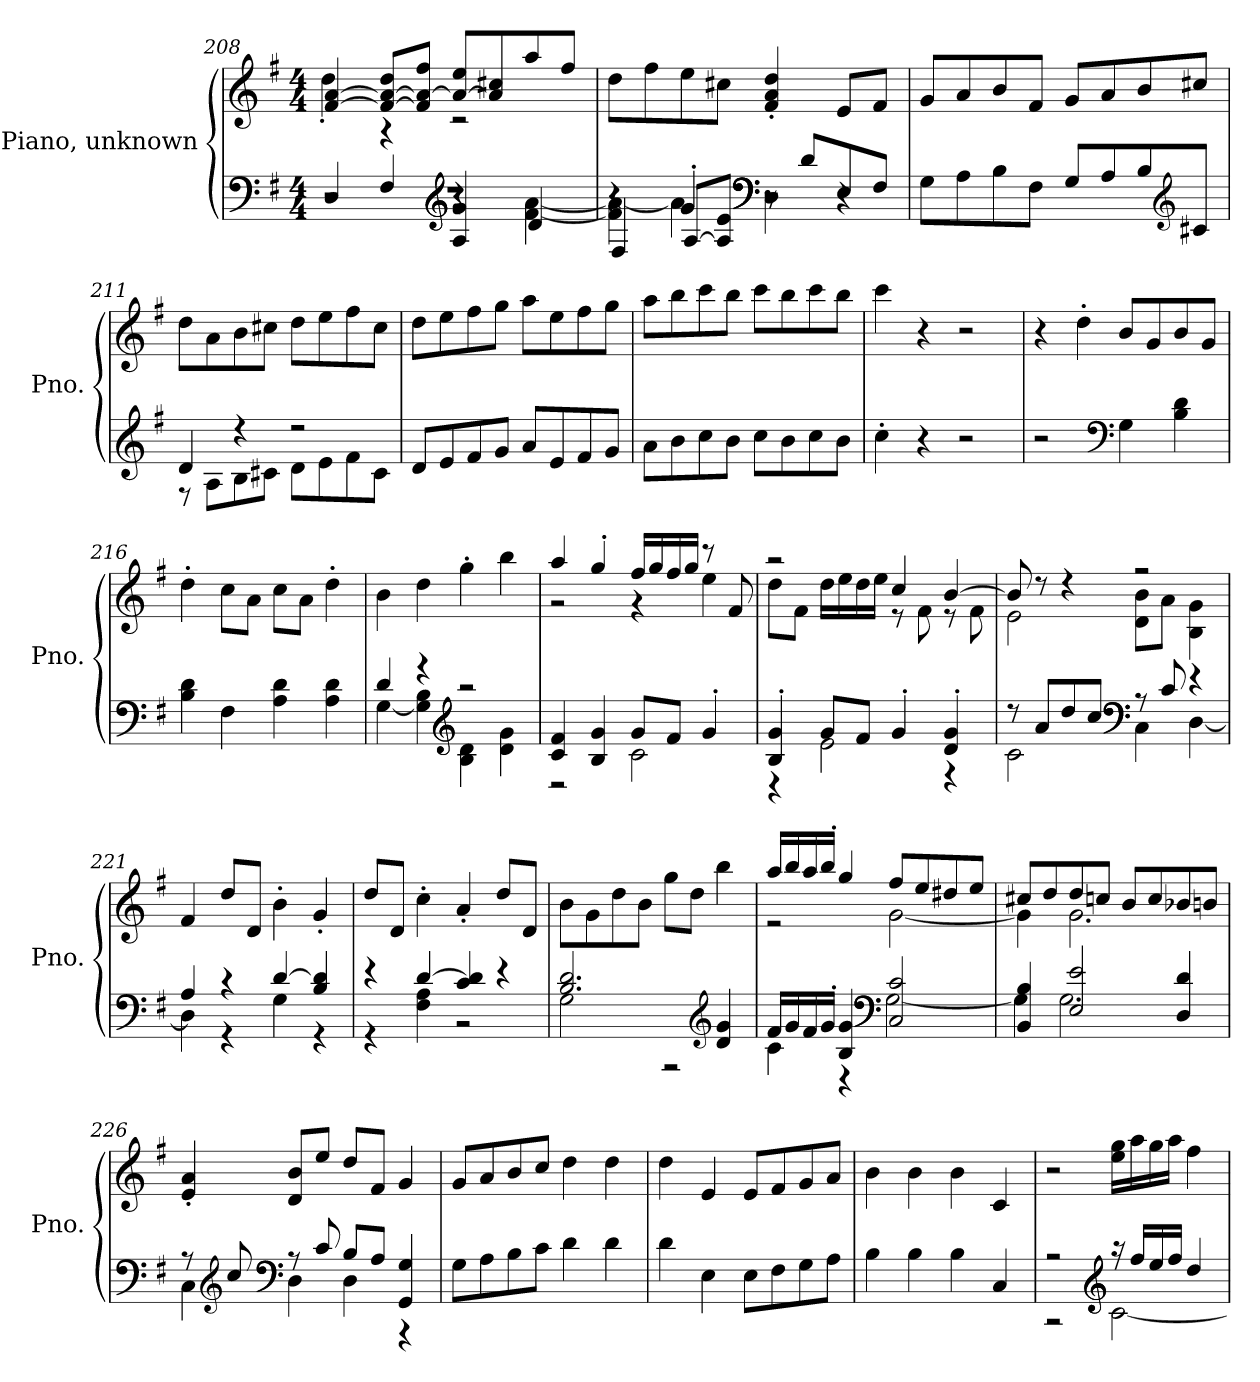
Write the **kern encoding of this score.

**kern	**kern
*part1	*part1
*staff2	*staff1
*I"Piano, unknown	*
*I'Pno.	*
*clefF4	*clefG2
*k[f#]	*k[f#]
*M4/4	*M4/4
=208	=208
*^	*^
*	*^	*	*
1r	2r	4D/	[4f#/ [4a/	4dd'\
.	.	4F#/	8f#/_ 8a/_ 8dd/L	4r
.	.	.	8f#/] 8a/_ 8ff#/J	.
*clefG2	*	*	*	*
.	4r	4A/ 4g/	8a/_ 8ee/L	2r
.	.	.	8a/] 8cc#X/	.
.	[4f#\ [4a\	4d/	8aa/	.
.	.	.	8ff#/J	.
*	*	*	*v	*v
!!LO:PB:g=z
=209	=209	=209	=209
4r	4f#\] 4a\_	4F#/	8dd\L
.	.	.	8ff#\
4g'/	4a\]	[8A/L	8ee\
.	.	8A/] 8e/J	8cc#X\J
*clefF4	*	*	*
2r	4D\	8r	4f#/' 4a/' 4dd/'
.	.	8d/L	.
.	4r	8E/	8e/L
.	.	8F#/J	8f#/J
*v	*v	*v	*
=210	=210
8G\L	8g/L
8A\	8a/
8B\	8b/
8F#\J	8f#/J
8G/L	8g/L
8A/	8a/
8B/	8b/
*clefG2	*
8c#X/J	8cc#X/J
=211	=211
*^	*
4d/	8r	8dd\L
.	8A\L	8a\
4r	8B\	8b\
.	8c#X\J	8cc#X\J
2r	8d\L	8dd\L
.	8e\	8ee\
.	8f#\	8ff#\
.	8c#\J	8cc#\J
*v	*v	*
=212	=212
8d/L	8dd\L
8e/	8ee\
8f#/	8ff#\
8g/J	8gg\J
8a/L	8aa\L
8e/	8ee\
8f#/	8ff#\
8g/J	8gg\J
!!LO:LB:g=z
=213	=213
8a\L	8aa\L
8b\	8bb\
8cc\	8ccc\
8b\J	8bb\J
8cc\L	8ccc\L
8b\	8bb\
8cc\	8ccc\
8b\J	8bb\J
=214	=214
4cc'\	4ccc\
4r	4r
2r	2r
=215	=215
2r	4r
.	4dd'\
*clefF4	*
4G\	8b/L
.	8g/
4B\ 4d\	8b/
.	8g/J
=216	=216
4B\ 4d\	4dd'\
4F#\	8cc\L
.	8a\J
4A\ 4d\	8cc\L
.	8a\J
4A\ 4d\	4dd'\
=217	=217
*^	*
4d/	[4G\	4b\
4r	4G\] 4B\	4dd\
*clefG2	*	*
2r	4B\ 4d\	4gg'\
.	4d\ 4g\	4bb\
!!LO:LB:g=z
=218	=218	=218
*	*	*^
4c/ 4f#/	2r	4aa/	2r
4B/ 4g/	.	4gg'/	.
8g/L	2c\	16ff#/LL	4r
.	.	16gg/	.
8f#/J	.	16ff#/	.
.	.	16gg/JJ	.
4g'/	.	8r	4ee\
.	.	8f#/	.
=219	=219	=219	=219
4B/' 4g/'	4r	2r	8dd\L
.	.	.	8f#\J
8g/L	2e\	.	16dd\LL
.	.	.	16ee\
8f#/J	.	.	16dd\
.	.	.	16ee\JJ
4g'/	.	4cc/	8r
.	.	.	8f#\
4d/' 4g/'	4r	[4b/	8r
.	.	.	8f#\
=220	=220	=220	=220
8r	2c\	8b/]	2e\
8a/L	.	8r	.
8dd/	.	4r	.
8cc/J	.	.	.
*clefF4	*	*	*
8r	4C\	2r	8d\ 8b\L
8c/	.	.	8a\J
4r	[4D\	.	4B\ 4g\
*	*	*v	*v
=221	=221	=221
4A/	4D\]	4f#/
4r	4r	8dd/L
.	.	8d/J
[4d/	4G\	4b'\
4B/ 4d/]	4r	4g'/
=222	=222	=222
4r	4r	8dd/L
.	.	8d/J
[4d/	4F#\ 4A\	4cc'\
4c/ 4d/]	2r	4a'/
4r	.	8dd/L
.	.	8d/J
!!LO:LB:g=z
=223	=223	=223
2.B/ 2.d/	2G\	8b\L
.	.	8g\
.	.	8dd\
.	.	8b\J
.	2r	8gg\L
.	.	8dd\J
*clefG2	*	*
4d/ 4g/	.	4bb\
=224	=224	=224
*	*	*^
16f#/LL	4c\	16aa/LL	2r
16g/	.	16bb/	.
16f#/	.	16aa/	.
16g'/JJ	.	16bb'/JJ	.
4B/ 4g/	4r	4gg/	.
*clefF4	*	*	*
2C/ 2c/	[2G\	8ff#/L	[2g\
.	.	8ee/	.
.	.	8dd#X/	.
.	.	8ee/J	.
=225	=225	=225	=225
4BB/ 4B/	4G\]	8cc#X/L	4g\]
.	.	8dd/	.
2E/ 2e/	2.G\	8dd/	2.g\
.	.	8ccn/J	.
.	.	8b/L	.
.	.	8cc/	.
4D/ 4d/	.	8b-X/	.
.	.	8bn/J	.
*	*	*v	*v
=226	=226	=226
8r	4C\	4e/' 4a/'
*clefG2	*	*
8cc/	.	.
*clefF4	*	*
8r	4D\	8d/ 8b/L
8c/	.	8ee/J
8B/L	4D\	8dd/L
8A/J	.	8f#/J
4GG/ 4G/	4r	4g/
*v	*v	*
!!LO:LB:g=z
=227	=227
8G\L	8g/L
8A\	8a/
8B\	8b/
8c\J	8cc/J
4d\	4dd\
4d\	4dd\
=228	=228
4d\	4dd\
4E\	4e/
8E\L	8e/L
8F#\	8f#/
8G\	8g/
8A\J	8a/J
=229	=229
4B\	4b\
4B\	4b\
4B\	4b\
4C/	4c/
=230	=230
*^	*
2r	2r	2r
*clefG2	*	*
16r	[2c\	16ee\ 16gg\LL
16ff#/LL	.	16aa\
16ee/	.	16gg\
16ff#/JJ	.	16aa\JJ
4dd/	.	4ff#\
*v	*v	*
=	=
*-	*-
